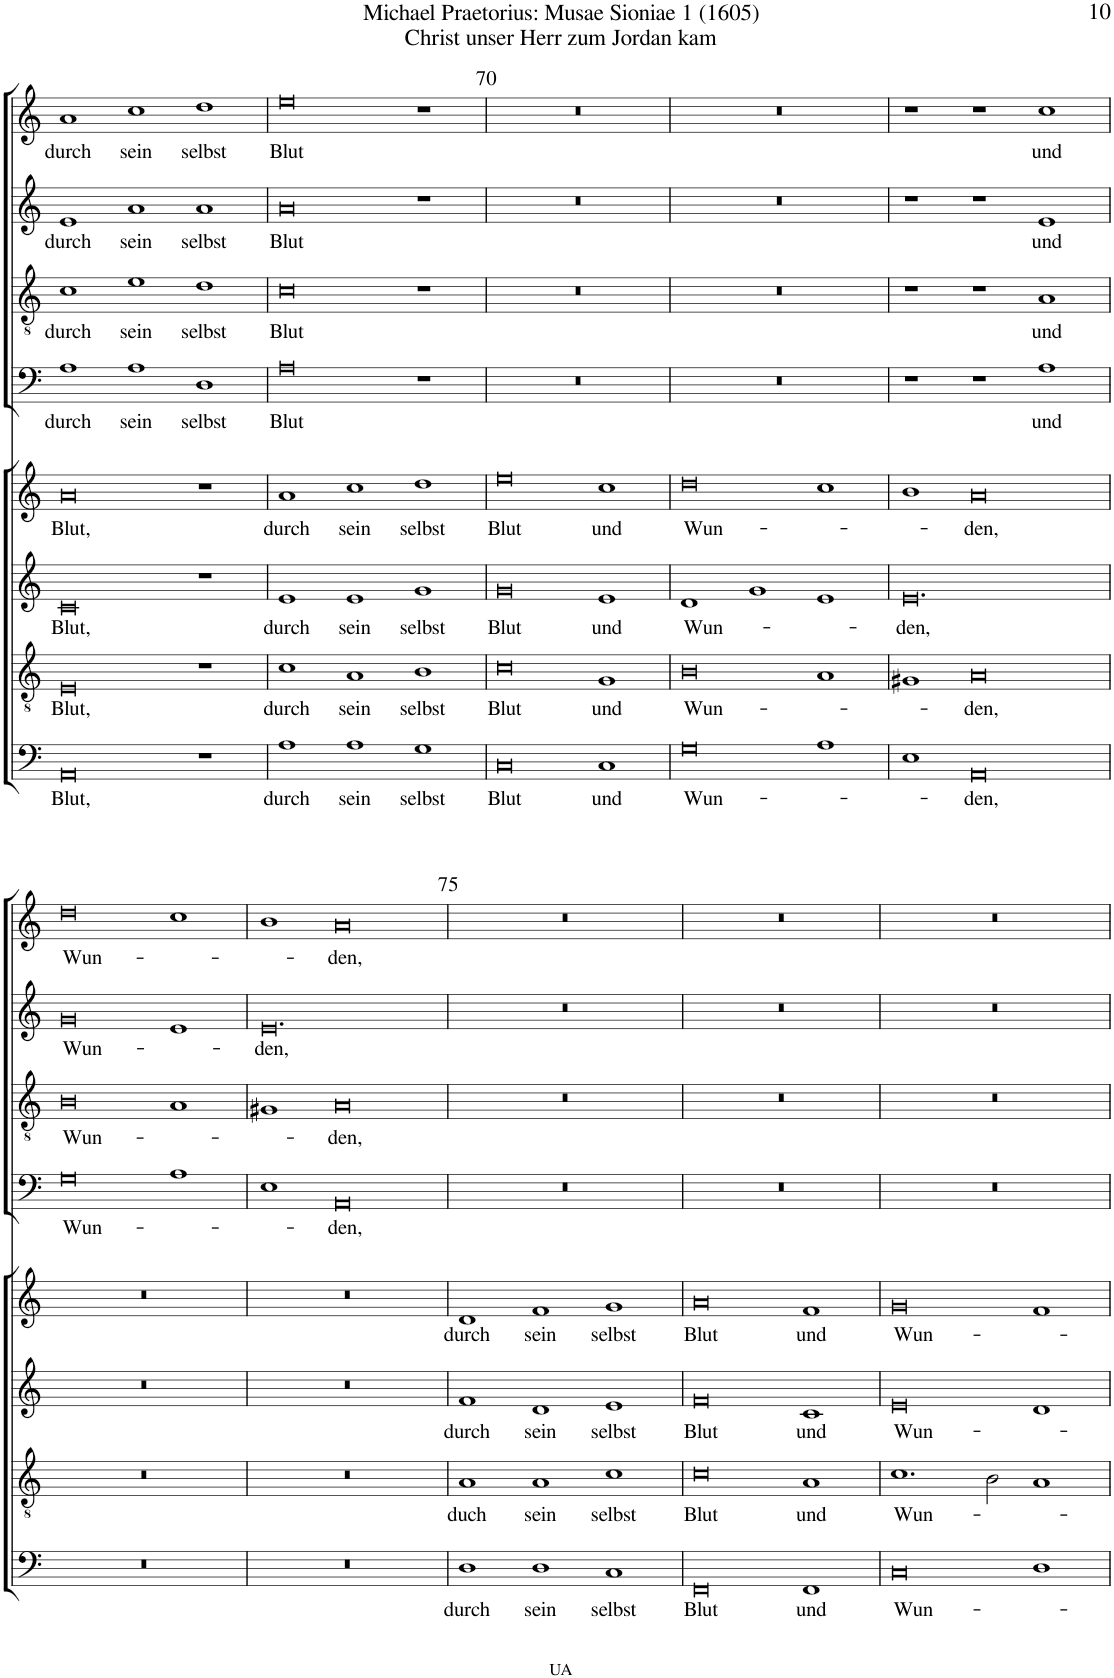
**kern	**text	**kern	**text	**kern	**text	**kern	**text	**kern	**text	**kern	**text	**kern	**text	**kern	**text
*part8	*part8	*part7	*part7	*part6	*part6	*part5	*part5	*part4	*part4	*part3	*part3	*part2	*part2	*part1	*part1
*staff8	*staff8	*staff7	*staff7	*staff6	*staff6	*staff5	*staff5	*staff4	*staff4	*staff3	*staff3	*staff2	*staff2	*staff1	*staff1
*I"Baß 2	*	*I"Tenor 2	*	*I"Alt 2	*	*I"Sopran 2	*	*I"Baß 1	*	*I"Tenor 1	*	*I"Alt 1	*	*I"Sopran 1	*
!!LO:PB:g=z
*clefF4	*	*clefGv2	*	*clefG2	*	*clefG2	*	*clefF4	*	*clefGv2	*	*clefG2	*	*clefG2	*
*k[]	*	*k[]	*	*k[]	*	*k[]	*	*k[]	*	*k[]	*	*k[]	*	*k[]	*
*M3/1	*	*M3/1	*	*M3/1	*	*M3/1	*	*M3/1	*	*M3/1	*	*M3/1	*	*M3/1	*
=68	=68	=68	=68	=68	=68	=68	=68	=68	=68	=68	=68	=68	=68	=68	=68
!	!LO:LY:b	!	!LO:LY:b	!	!LO:LY:b	!	!LO:LY:b	!	!LO:LY:b	!	!LO:LY:b	!	!LO:LY:b	!	!LO:LY:b
0AA	Blut,	0E	Blut,	0c	Blut,	0a	Blut,	1A	durch	1c	durch	1e	durch	1a	durch
!	!	!	!	!	!	!	!	!	!LO:LY:b	!	!LO:LY:b	!	!LO:LY:b	!	!LO:LY:b
.	.	.	.	.	.	.	.	1A	sein	1e	sein	1a	sein	1cc	sein
!	!	!	!	!	!	!	!	!	!LO:LY:b	!	!LO:LY:b	!	!LO:LY:b	!	!LO:LY:b
1r	.	1r	.	1r	.	1r	.	1D	selbst	1d	selbst	1a	selbst	1dd	selbst
=69	=69	=69	=69	=69	=69	=69	=69	=69	=69	=69	=69	=69	=69	=69	=69
!	!LO:LY:b	!	!LO:LY:b	!	!LO:LY:b	!	!LO:LY:b	!	!LO:LY:b	!	!LO:LY:b	!	!LO:LY:b	!	!LO:LY:b
1A	durch	1c	durch	1e	durch	1a	durch	0A	Blut	0c	Blut	0a	Blut	0ee	Blut
!	!LO:LY:b	!	!LO:LY:b	!	!LO:LY:b	!	!LO:LY:b	!	!	!	!	!	!	!	!
1A	sein	1A	sein	1e	sein	1cc	sein	.	.	.	.	.	.	.	.
!	!LO:LY:b	!	!LO:LY:b	!	!LO:LY:b	!	!LO:LY:b	!	!	!	!	!	!	!	!
1G	selbst	1B	selbst	1g	selbst	1dd	selbst	1r	.	1r	.	1r	.	1r	.
=70	=70	=70	=70	=70	=70	=70	=70	=70	=70	=70	=70	=70	=70	=70	=70
!	!LO:LY:b	!	!LO:LY:b	!	!LO:LY:b	!	!LO:LY:b	!	!	!	!	!	!	!	!
0C	Blut	0c	Blut	0g	Blut	0ee	Blut	0.r	.	0.r	.	0.r	.	0.r	.
!	!LO:LY:b	!	!LO:LY:b	!	!LO:LY:b	!	!LO:LY:b	!	!	!	!	!	!	!	!
1C	und	1G	und	1e	und	1cc	und	.	.	.	.	.	.	.	.
=71	=71	=71	=71	=71	=71	=71	=71	=71	=71	=71	=71	=71	=71	=71	=71
!	!LO:LY:b	!	!LO:LY:b	!	!LO:LY:b	!	!LO:LY:b	!	!	!	!	!	!	!	!
0G	Wun-	0B	Wun-	1d	Wun-	0dd	Wun-	0.r	.	0.r	.	0.r	.	0.r	.
.	.	.	.	1g	.	.	.	.	.	.	.	.	.	.	.
1A	.	1A	.	1e	.	1cc	.	.	.	.	.	.	.	.	.
=72	=72	=72	=72	=72	=72	=72	=72	=72	=72	=72	=72	=72	=72	=72	=72
!	!	!	!	!	!LO:LY:b	!	!	!	!	!	!	!	!	!	!
1E	.	1G#X	.	0.e	-den,	1b	.	1r	.	1r	.	1r	.	1r	.
!	!LO:LY:b	!	!LO:LY:b	!	!	!	!LO:LY:b	!	!	!	!	!	!	!	!
0AA	-den,	0A	-den,	.	.	0a	-den,	1r	.	1r	.	1r	.	1r	.
!	!	!	!	!	!	!	!	!	!LO:LY:b	!	!LO:LY:b	!	!LO:LY:b	!	!LO:LY:b
.	.	.	.	.	.	.	.	1A	und	1A	und	1e	und	1cc	und
!!LO:LB:g=z
=73	=73	=73	=73	=73	=73	=73	=73	=73	=73	=73	=73	=73	=73	=73	=73
!	!	!	!	!	!	!	!	!	!LO:LY:b	!	!LO:LY:b	!	!LO:LY:b	!	!LO:LY:b
0.r	.	0.r	.	0.r	.	0.r	.	0G	Wun-	0B	Wun-	0g	Wun-	0dd	Wun-
.	.	.	.	.	.	.	.	1A	.	1A	.	1e	.	1cc	.
=74	=74	=74	=74	=74	=74	=74	=74	=74	=74	=74	=74	=74	=74	=74	=74
!	!	!	!	!	!	!	!	!	!	!	!	!	!LO:LY:b	!	!
0.r	.	0.r	.	0.r	.	0.r	.	1E	.	1G#X	.	0.e	-den,	1b	.
!	!	!	!	!	!	!	!	!	!LO:LY:b	!	!LO:LY:b	!	!	!	!LO:LY:b
.	.	.	.	.	.	.	.	0AA	-den,	0A	-den,	.	.	0a	-den,
=75	=75	=75	=75	=75	=75	=75	=75	=75	=75	=75	=75	=75	=75	=75	=75
!	!LO:LY:b	!	!LO:LY:b	!	!LO:LY:b	!	!LO:LY:b	!	!	!	!	!	!	!	!
1D	durch	1A	duch	1f	durch	1d	durch	0.r	.	0.r	.	0.r	.	0.r	.
!	!LO:LY:b	!	!LO:LY:b	!	!LO:LY:b	!	!LO:LY:b	!	!	!	!	!	!	!	!
1D	sein	1A	sein	1d	sein	1f	sein	.	.	.	.	.	.	.	.
!	!LO:LY:b	!	!LO:LY:b	!	!LO:LY:b	!	!LO:LY:b	!	!	!	!	!	!	!	!
1C	selbst	1c	selbst	1e	selbst	1g	selbst	.	.	.	.	.	.	.	.
=76	=76	=76	=76	=76	=76	=76	=76	=76	=76	=76	=76	=76	=76	=76	=76
!	!LO:LY:b	!	!LO:LY:b	!	!LO:LY:b	!	!LO:LY:b	!	!	!	!	!	!	!	!
0FF	Blut	0c	Blut	0f	Blut	0a	Blut	0.r	.	0.r	.	0.r	.	0.r	.
!	!LO:LY:b	!	!LO:LY:b	!	!LO:LY:b	!	!LO:LY:b	!	!	!	!	!	!	!	!
1FF	und	1A	und	1c	und	1f	und	.	.	.	.	.	.	.	.
=77	=77	=77	=77	=77	=77	=77	=77	=77	=77	=77	=77	=77	=77	=77	=77
!	!LO:LY:b	!	!LO:LY:b	!	!LO:LY:b	!	!LO:LY:b	!	!	!	!	!	!	!	!
0C	Wun-	1.c	Wun-	0e	Wun-	0g	Wun-	0.r	.	0.r	.	0.r	.	0.r	.
.	.	2B\	.	.	.	.	.	.	.	.	.	.	.	.	.
1D	.	1A	.	1d	.	1f	.	.	.	.	.	.	.	.	.
=	=	=	=	=	=	=	=	=	=	=	=	=	=	=	=
*-	*-	*-	*-	*-	*-	*-	*-	*-	*-	*-	*-	*-	*-	*-	*-
